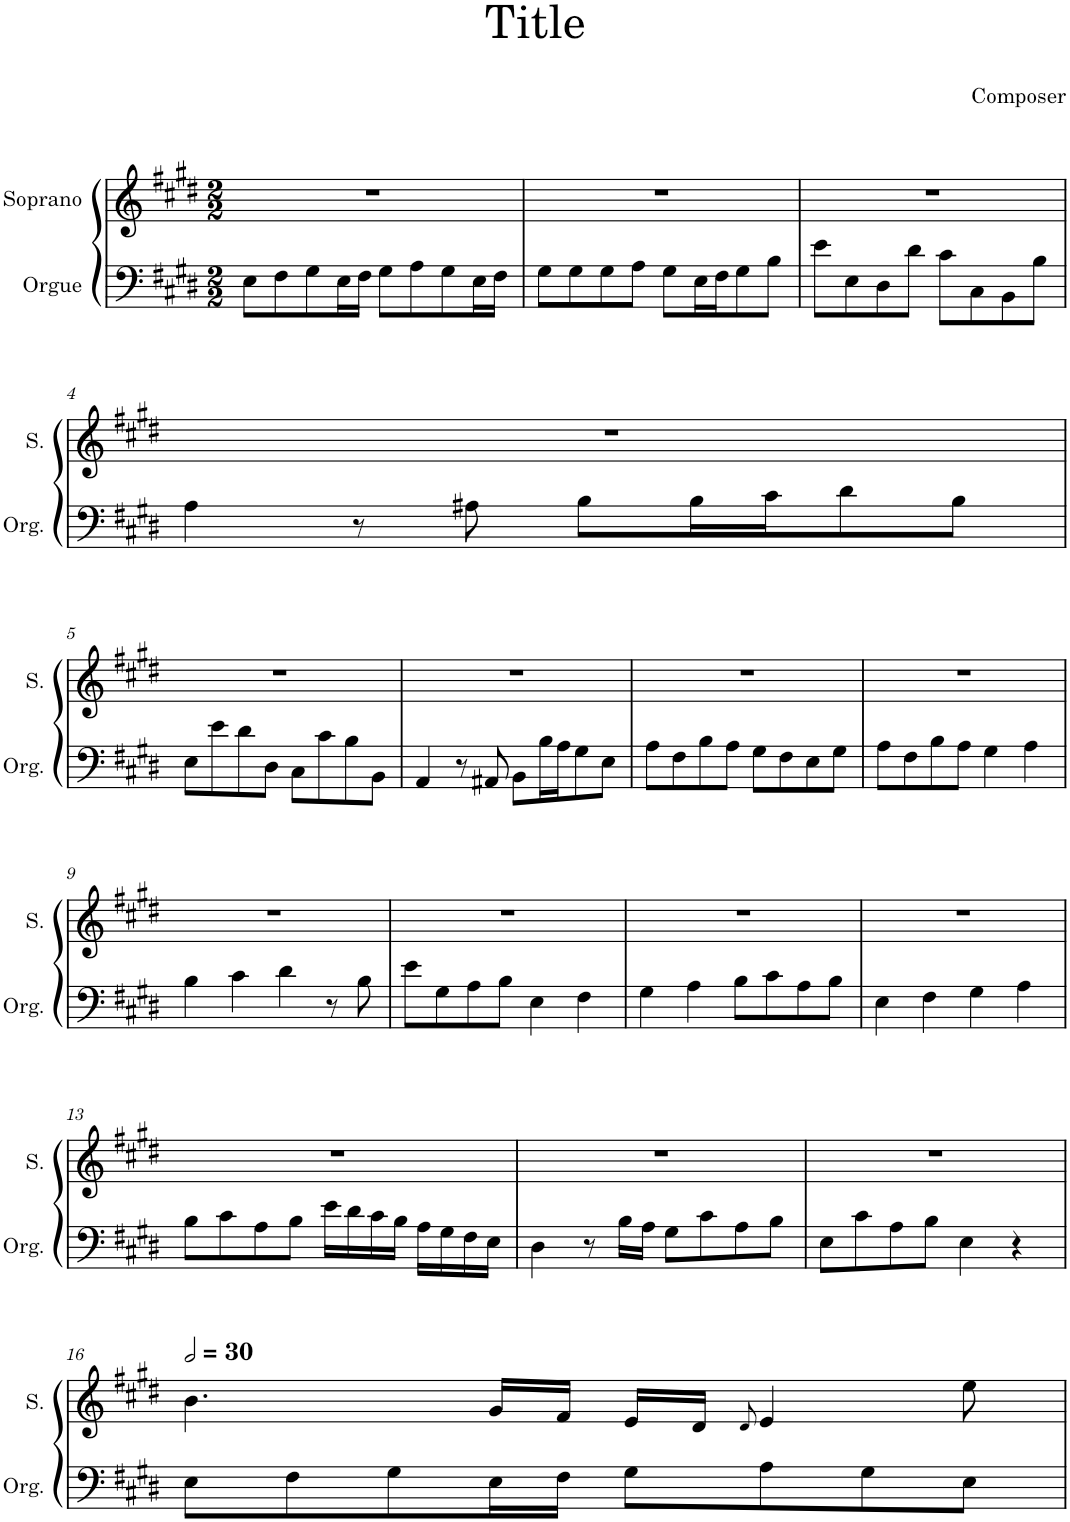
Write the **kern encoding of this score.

**kern	**kern
*part2	*part1
*staff2	*staff1
*I"Orgue	*I"Soprano
*I'Org.	*I'S.
*clefF4	*clefG2
*k[f#c#g#d#]	*k[f#c#g#d#]
*M2/2	*M2/2
=1	=1
8E\L	1r
8F#\	.
8G#\	.
16E\L	.
16F#\JJ	.
8G#\L	.
8A\	.
8G#\	.
16E\L	.
16F#\JJ	.
=2	=2
8G#\L	1r
8G#\	.
8G#\	.
8A\J	.
8G#\L	.
16E\L	.
16F#\J	.
8G#\	.
8B\J	.
=3	=3
8e\L	1r
8E\	.
8D#\	.
8d#\J	.
8c#\L	.
8C#\	.
8BB\	.
8B\J	.
!!LO:LB:g=z
=4	=4
4A\	1r
8r	.
8A#X\	.
8B\L	.
16B\L	.
16c#\J	.
8d#\	.
8B\J	.
!!LO:LB:g=z
=5	=5
8E\L	1r
8e\	.
8d#\	.
8D#\J	.
8C#\L	.
8c#\	.
8B\	.
8BB\J	.
=6	=6
4AA/	1r
8r	.
8AA#X/	.
8BB\L	.
16B\L	.
16A\J	.
8G#\	.
8E\J	.
=7	=7
8A\L	1r
8F#\	.
8B\	.
8A\J	.
8G#\L	.
8F#\	.
8E\	.
8G#\J	.
=8	=8
8A\L	1r
8F#\	.
8B\	.
8A\J	.
4G#\	.
4A\	.
!!LO:LB:g=z
=9	=9
4B\	1r
4c#\	.
4d#\	.
8r	.
8B\	.
=10	=10
8e\L	1r
8G#\	.
8A\	.
8B\J	.
4E\	.
4F#\	.
=11	=11
4G#\	1r
4A\	.
8B\L	.
8c#\	.
8A\	.
8B\J	.
=12	=12
4E\	1r
4F#\	.
4G#\	.
4A\	.
!!LO:LB:g=z
=13	=13
8B\L	1r
8c#\	.
8A\	.
8B\J	.
16e\LL	.
16d#\	.
16c#\	.
16B\JJ	.
16A\LL	.
16G#\	.
16F#\	.
16E\JJ	.
=14	=14
4D#\	1r
8r	.
16B\LL	.
16A\JJ	.
8G#\L	.
8c#\	.
8A\	.
8B\J	.
=15	=15
8E\L	1r
8c#\	.
8A\	.
8B\J	.
4E\	.
4r	.
!!LO:LB:g=z
=16	=16
*	*MM60
8E\L	4.b\
8F#\	.
8G#\	.
16E\L	16g#/LL
16F#\JJ	16f#/JJ
8G#\L	16e/LL
.	16d#/JJ
.	8qd#/
8A\	4e/
8G#\	.
8E\J	8ee\
=	=
*-	*-
